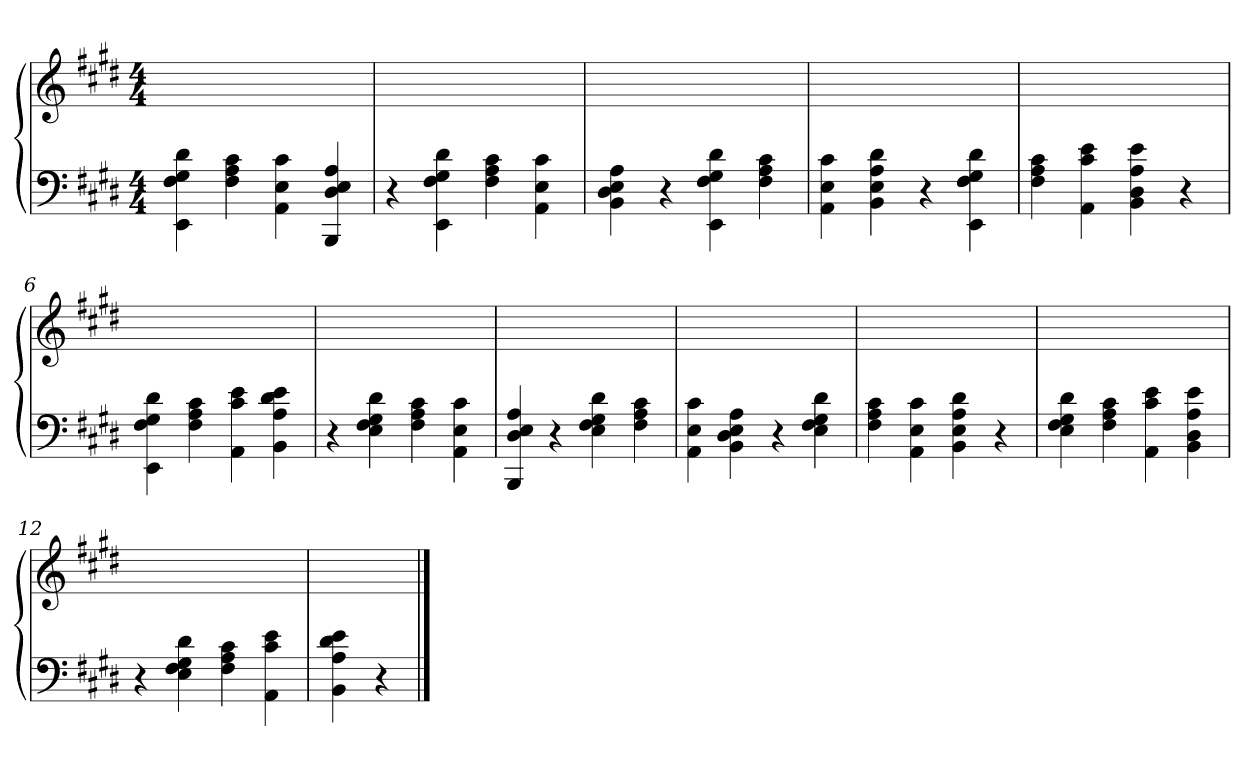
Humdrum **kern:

**kern	**kern
*part2	*part1
*staff2	*staff1
*clefF4	*clefG2
*k[f#c#g#d#]	*k[f#c#g#d#]
*E:	*E:
*M4/4	*M4/4
*MM60	*MM60
=1	=1
4EE 4F# 4G# 4d#	1ryy
4F# 4A 4c#	.
4AA 4E 4c#	.
4BBB 4D# 4E 4A	.
=2	=2
4r	1ryy
4EE 4F# 4G# 4d#	.
4F# 4A 4c#	.
4AA 4E 4c#	.
=3	=3
4BB 4D# 4E 4A	1ryy
4r	.
4EE 4F# 4G# 4d#	.
4F# 4A 4c#	.
=4	=4
4AA 4E 4c#	1ryy
4BB 4E 4A 4d#	.
4r	.
4EE 4F# 4G# 4d#	.
=5	=5
4F# 4A 4c#	1ryy
4AA 4c# 4e	.
4BB 4D# 4A 4e	.
4r	.
=6	=6
4EE 4F# 4G# 4d#	1ryy
4F# 4A 4c#	.
4AA 4c# 4e	.
4BB 4A 4d# 4e	.
=7	=7
4r	1ryy
4E 4F# 4G# 4d#	.
4F# 4A 4c#	.
4AA 4E 4c#	.
=8	=8
4BBB 4D# 4E 4A	1ryy
4r	.
4E 4F# 4G# 4d#	.
4F# 4A 4c#	.
=9	=9
4AA 4E 4c#	1ryy
4BB 4D# 4E 4A	.
4r	.
4E 4F# 4G# 4d#	.
=10	=10
4F# 4A 4c#	1ryy
4AA 4E 4c#	.
4BB 4E 4A 4d#	.
4r	.
=11	=11
4E 4F# 4G# 4d#	1ryy
4F# 4A 4c#	.
4AA 4c# 4e	.
4BB 4D# 4A 4e	.
=12	=12
4r	1ryy
4E 4F# 4G# 4d#	.
4F# 4A 4c#	.
4AA 4c# 4e	.
=13	=13
4BB 4A 4d# 4e	2ryy
4r	.
==	==
*-	*-
